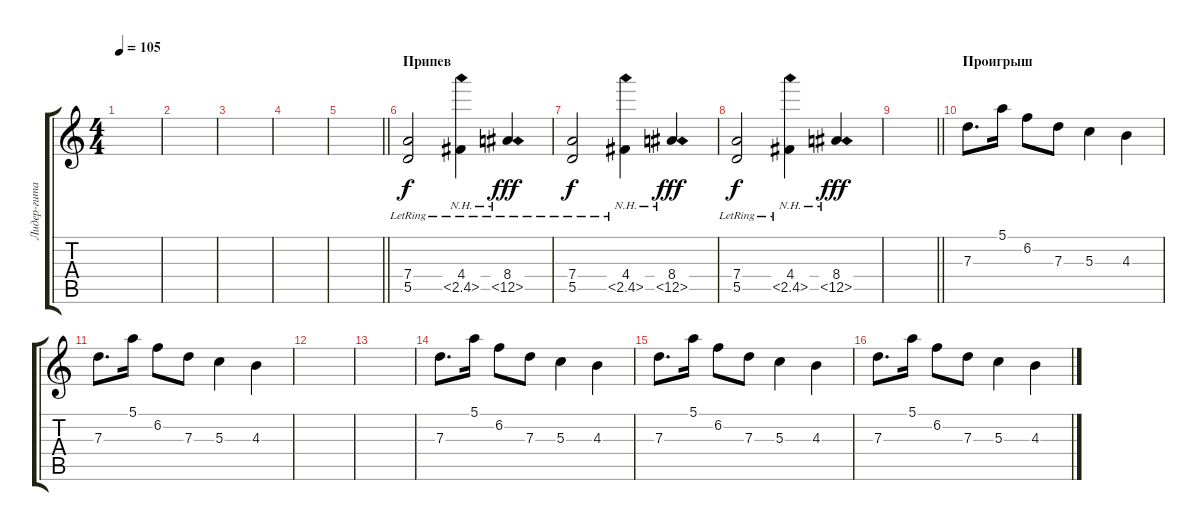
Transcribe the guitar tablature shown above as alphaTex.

\track ("Лидер-гитара" "Лидер-гита") {instrument distortionguitar}
\staff {score tabs}
\tuning (E4 B3 G3 D3 A2 E2) {hide}
\ts (4 4)
\tempo 105
\clef g2
\ks c
|
|
|
|
\barLineRight lightlight
|
\section ("" "Припев")
(7.4{lr} 5.5{lr}).2{dy f} (4.4{lr} 2.5{nh lr}).4 (8.4{lr} 6.5{nh lr}).4{dy fff} |
(7.4{lr} 5.5{lr}).2{dy f} (4.4{lr} 2.5{nh lr}).4 (8.4 6.5{nh}).4{dy fff} |
(7.4{lr} 5.5{lr}).2{dy f} (4.4{lr} 2.5{nh lr}).4 (8.4 6.5{nh}).4{dy fff} |
\barLineRight lightlight
|
\section ("" "Проигрыш")
7.3.8{d} 5.1.16 6.2.8 7.3.8 5.3.4 4.3.4 |
7.3.8{d} 5.1.16 6.2.8 7.3.8 5.3.4 4.3.4 |
|
|
7.3.8{d} 5.1.16 6.2.8 7.3.8 5.3.4 4.3.4 |
7.3.8{d} 5.1.16 6.2.8 7.3.8 5.3.4 4.3.4 |
7.3.8{d} 5.1.16 6.2.8 7.3.8 5.3.4 4.3.4
